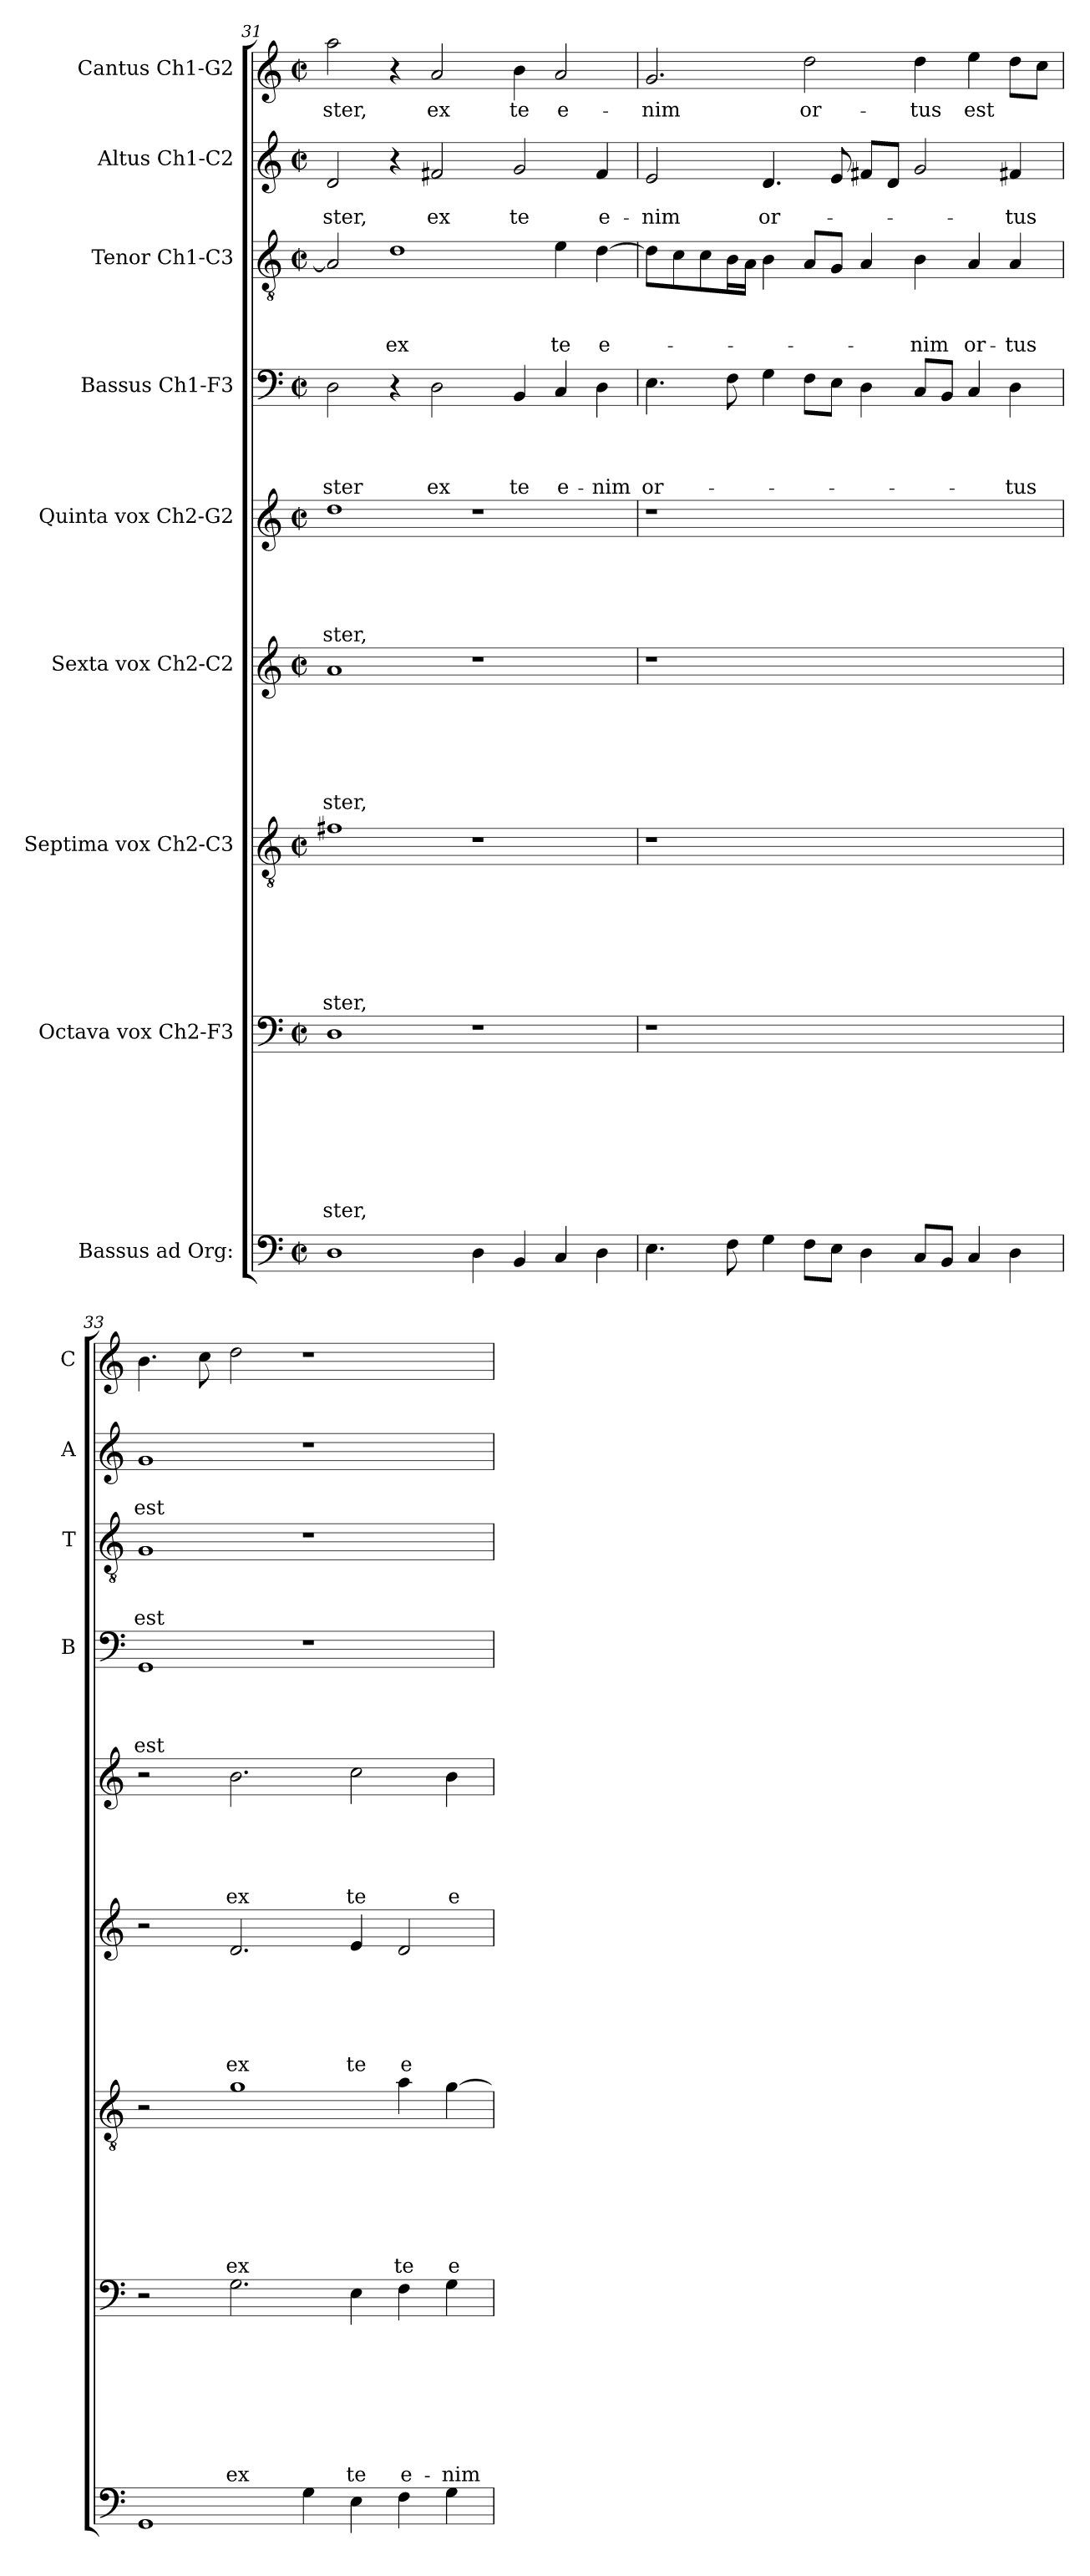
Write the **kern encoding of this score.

**kern	**kern	**text	**text	**text	**text	**text	**text	**text	**text	**kern	**text	**text	**text	**text	**text	**text	**text	**kern	**text	**text	**text	**text	**text	**text	**kern	**text	**text	**text	**text	**text	**kern	**text	**text	**text	**text	**kern	**text	**text	**text	**kern	**text	**text	**kern	**text
*part9	*part8	*part8	*part8	*part8	*part8	*part8	*part8	*part8	*part8	*part7	*part7	*part7	*part7	*part7	*part7	*part7	*part7	*part6	*part6	*part6	*part6	*part6	*part6	*part6	*part5	*part5	*part5	*part5	*part5	*part5	*part4	*part4	*part4	*part4	*part4	*part3	*part3	*part3	*part3	*part2	*part2	*part2	*part1	*part1
*staff9	*staff8	*staff8	*staff8	*staff8	*staff8	*staff8	*staff8	*staff8	*staff8	*staff7	*staff7	*staff7	*staff7	*staff7	*staff7	*staff7	*staff7	*staff6	*staff6	*staff6	*staff6	*staff6	*staff6	*staff6	*staff5	*staff5	*staff5	*staff5	*staff5	*staff5	*staff4	*staff4	*staff4	*staff4	*staff4	*staff3	*staff3	*staff3	*staff3	*staff2	*staff2	*staff2	*staff1	*staff1
*I"Bassus ad Org:	*I"Octava vox Ch2-F3	*	*	*	*	*	*	*	*	*I"Septima vox Ch2-C3	*	*	*	*	*	*	*	*I"Sexta vox Ch2-C2	*	*	*	*	*	*	*I"Quinta vox Ch2-G2	*	*	*	*	*	*I"Bassus Ch1-F3	*	*	*	*	*I"Tenor Ch1-C3	*	*	*	*I"Altus Ch1-C2	*	*	*I"Cantus Ch1-G2	*
*	*	*	*	*	*	*	*	*	*	*	*	*	*	*	*	*	*	*	*	*	*	*	*	*	*	*	*	*	*	*	*I'B	*	*	*	*	*I'T	*	*	*	*I'A	*	*	*I'C	*
*clefF4	*clefF4	*	*	*	*	*	*	*	*	*clefGv2	*	*	*	*	*	*	*	*clefG2	*	*	*	*	*	*	*clefG2	*	*	*	*	*	*clefF4	*	*	*	*	*clefGv2	*	*	*	*clefG2	*	*	*clefG2	*
*k[]	*k[]	*	*	*	*	*	*	*	*	*k[]	*	*	*	*	*	*	*	*k[]	*	*	*	*	*	*	*k[]	*	*	*	*	*	*k[]	*	*	*	*	*k[]	*	*	*	*k[]	*	*	*k[]	*
*C:	*C:	*	*	*	*	*	*	*	*	*C:	*	*	*	*	*	*	*	*C:	*	*	*	*	*	*	*C:	*	*	*	*	*	*C:	*	*	*	*	*C:	*	*	*	*C:	*	*	*C:	*
*M2/2	*M2/2	*	*	*	*	*	*	*	*	*M2/2	*	*	*	*	*	*	*	*M2/2	*	*	*	*	*	*	*M2/2	*	*	*	*	*	*M2/2	*	*	*	*	*M2/2	*	*	*	*M2/2	*	*	*M2/2	*
*met(c|)	*met(c|)	*	*	*	*	*	*	*	*	*met(c|)	*	*	*	*	*	*	*	*met(c|)	*	*	*	*	*	*	*met(c|)	*	*	*	*	*	*met(c|)	*	*	*	*	*met(c|)	*	*	*	*met(c|)	*	*	*met(c|)	*
=31	=31	=31	=31	=31	=31	=31	=31	=31	=31	=31	=31	=31	=31	=31	=31	=31	=31	=31	=31	=31	=31	=31	=31	=31	=31	=31	=31	=31	=31	=31	=31	=31	=31	=31	=31	=31	=31	=31	=31	=31	=31	=31	=31	=31
!	!	!	!	!	!	!	!	!	!LO:LY:b	!	!	!	!	!	!	!	!LO:LY:b	!	!	!	!	!	!	!LO:LY:b	!	!	!	!	!	!LO:LY:b	!	!	!	!	!LO:LY:b	!	!	!	!	!	!	!LO:LY:b	!	!LO:LY:b
1D	1D	.	.	.	.	.	.	.	-ster,	1f#X	.	.	.	.	.	.	-ster,	1a	.	.	.	.	.	-ster,	1dd	.	.	.	.	-ster,	2D\	.	.	.	-ster	2A/]	.	.	.	2d/	.	-ster,	2aa\	-ster,
!	!	!	!	!	!	!	!	!	!	!	!	!	!	!	!	!	!	!	!	!	!	!	!	!	!	!	!	!	!	!	!	!	!	!	!	!	!	!	!LO:LY:b	!	!	!	!	!
.	.	.	.	.	.	.	.	.	.	.	.	.	.	.	.	.	.	.	.	.	.	.	.	.	.	.	.	.	.	.	4r	.	.	.	.	1d	.	.	ex	4r	.	.	4r	.
!	!	!	!	!	!	!	!	!	!	!	!	!	!	!	!	!	!	!	!	!	!	!	!	!	!	!	!	!	!	!	!	!	!	!	!LO:LY:b	!	!	!	!	!	!	!LO:LY:b	!	!LO:LY:b
.	.	.	.	.	.	.	.	.	.	.	.	.	.	.	.	.	.	.	.	.	.	.	.	.	.	.	.	.	.	.	2D\	.	.	.	ex	.	.	.	.	2f#X/	.	ex	2a/	ex
4D\	1r	.	.	.	.	.	.	.	.	1r	.	.	.	.	.	.	.	1r	.	.	.	.	.	.	1r	.	.	.	.	.	.	.	.	.	.	.	.	.	.	.	.	.	.	.
!	!	!	!	!	!	!	!	!	!	!	!	!	!	!	!	!	!	!	!	!	!	!	!	!	!	!	!	!	!	!	!	!	!	!	!LO:LY:b	!	!	!	!	!	!	!LO:LY:b	!	!LO:LY:b
4BB/	.	.	.	.	.	.	.	.	.	.	.	.	.	.	.	.	.	.	.	.	.	.	.	.	.	.	.	.	.	.	4BB/	.	.	.	te	.	.	.	.	2g/	.	te	4b\	te
!	!	!	!	!	!	!	!	!	!	!	!	!	!	!	!	!	!	!	!	!	!	!	!	!	!	!	!	!	!	!	!	!	!	!	!LO:LY:b	!	!	!	!LO:LY:b	!	!	!	!	!LO:LY:b
4C/	.	.	.	.	.	.	.	.	.	.	.	.	.	.	.	.	.	.	.	.	.	.	.	.	.	.	.	.	.	.	4C/	.	.	.	e-	4e\	.	.	te	.	.	.	2a/	e-
!	!	!	!	!	!	!	!	!	!	!	!	!	!	!	!	!	!	!	!	!	!	!	!	!	!	!	!	!	!	!	!	!	!	!	!LO:LY:b	!	!	!	!LO:LY:b	!	!	!LO:LY:b	!	!
4D\	.	.	.	.	.	.	.	.	.	.	.	.	.	.	.	.	.	.	.	.	.	.	.	.	.	.	.	.	.	.	4D\	.	.	.	-nim	[4d\	.	.	e-	4f#/	.	e-	.	.
=32	=32	=32	=32	=32	=32	=32	=32	=32	=32	=32	=32	=32	=32	=32	=32	=32	=32	=32	=32	=32	=32	=32	=32	=32	=32	=32	=32	=32	=32	=32	=32	=32	=32	=32	=32	=32	=32	=32	=32	=32	=32	=32	=32	=32
!	!	!	!	!	!	!	!	!	!	!	!	!	!	!	!	!	!	!	!	!	!	!	!	!	!	!	!	!	!	!	!	!	!	!	!LO:LY:b	!	!	!	!	!	!	!LO:LY:b	!	!LO:LY:b
4.E\	1r	.	.	.	.	.	.	.	.	1r	.	.	.	.	.	.	.	1r	.	.	.	.	.	.	1r	.	.	.	.	.	4.E\	.	.	.	or-	8d\L]	.	.	.	2e/	.	-nim	2.g/	-nim
.	.	.	.	.	.	.	.	.	.	.	.	.	.	.	.	.	.	.	.	.	.	.	.	.	.	.	.	.	.	.	.	.	.	.	.	8c\	.	.	.	.	.	.	.	.
.	.	.	.	.	.	.	.	.	.	.	.	.	.	.	.	.	.	.	.	.	.	.	.	.	.	.	.	.	.	.	.	.	.	.	.	8c\	.	.	.	.	.	.	.	.
8F\	.	.	.	.	.	.	.	.	.	.	.	.	.	.	.	.	.	.	.	.	.	.	.	.	.	.	.	.	.	.	8F\	.	.	.	.	16B\L	.	.	.	.	.	.	.	.
.	.	.	.	.	.	.	.	.	.	.	.	.	.	.	.	.	.	.	.	.	.	.	.	.	.	.	.	.	.	.	.	.	.	.	.	16A\JJ	.	.	.	.	.	.	.	.
!	!	!	!	!	!	!	!	!	!	!	!	!	!	!	!	!	!	!	!	!	!	!	!	!	!	!	!	!	!	!	!	!	!	!	!	!	!	!	!	!	!	!LO:LY:b	!	!
4G\	.	.	.	.	.	.	.	.	.	.	.	.	.	.	.	.	.	.	.	.	.	.	.	.	.	.	.	.	.	.	4G\	.	.	.	.	4B\	.	.	.	4.d/	.	or-	.	.
!	!	!	!	!	!	!	!	!	!	!	!	!	!	!	!	!	!	!	!	!	!	!	!	!	!	!	!	!	!	!	!	!	!	!	!	!	!	!	!	!	!	!	!	!LO:LY:b
8F\L	.	.	.	.	.	.	.	.	.	.	.	.	.	.	.	.	.	.	.	.	.	.	.	.	.	.	.	.	.	.	8F\L	.	.	.	.	8A/L	.	.	.	.	.	.	2dd\	or-
8E\J	.	.	.	.	.	.	.	.	.	.	.	.	.	.	.	.	.	.	.	.	.	.	.	.	.	.	.	.	.	.	8E\J	.	.	.	.	8G/J	.	.	.	8e/	.	.	.	.
4D\	1ryy	.	.	.	.	.	.	.	.	1ryy	.	.	.	.	.	.	.	1ryy	.	.	.	.	.	.	1ryy	.	.	.	.	.	4D\	.	.	.	.	4A/	.	.	.	8f#/L	.	.	.	.
.	.	.	.	.	.	.	.	.	.	.	.	.	.	.	.	.	.	.	.	.	.	.	.	.	.	.	.	.	.	.	.	.	.	.	.	.	.	.	.	8d/J	.	.	.	.
!	!	!	!	!	!	!	!	!	!	!	!	!	!	!	!	!	!	!	!	!	!	!	!	!	!	!	!	!	!	!	!	!	!	!	!	!	!	!	!LO:LY:b	!	!	!	!	!LO:LY:b
8C/L	.	.	.	.	.	.	.	.	.	.	.	.	.	.	.	.	.	.	.	.	.	.	.	.	.	.	.	.	.	.	8C/L	.	.	.	.	4B\	.	.	-nim	2g/	.	.	4dd\	-tus
8BB/J	.	.	.	.	.	.	.	.	.	.	.	.	.	.	.	.	.	.	.	.	.	.	.	.	.	.	.	.	.	.	8BB/J	.	.	.	.	.	.	.	.	.	.	.	.	.
!	!	!	!	!	!	!	!	!	!	!	!	!	!	!	!	!	!	!	!	!	!	!	!	!	!	!	!	!	!	!	!	!	!	!	!	!	!	!	!LO:LY:b	!	!	!	!	!LO:LY:b
4C/	.	.	.	.	.	.	.	.	.	.	.	.	.	.	.	.	.	.	.	.	.	.	.	.	.	.	.	.	.	.	4C/	.	.	.	.	4A/	.	.	or-	.	.	.	4ee\	est
!	!	!	!	!	!	!	!	!	!	!	!	!	!	!	!	!	!	!	!	!	!	!	!	!	!	!	!	!	!	!	!	!	!	!	!LO:LY:b	!	!	!	!LO:LY:b	!	!	!LO:LY:b	!	!
4D\	.	.	.	.	.	.	.	.	.	.	.	.	.	.	.	.	.	.	.	.	.	.	.	.	.	.	.	.	.	.	4D\	.	.	.	-tus	4A/	.	.	-tus	4f#X/	.	-tus	8dd\L	.
.	.	.	.	.	.	.	.	.	.	.	.	.	.	.	.	.	.	.	.	.	.	.	.	.	.	.	.	.	.	.	.	.	.	.	.	.	.	.	.	.	.	.	8cc\J	.
!!LO:PB:g=z
=33	=33	=33	=33	=33	=33	=33	=33	=33	=33	=33	=33	=33	=33	=33	=33	=33	=33	=33	=33	=33	=33	=33	=33	=33	=33	=33	=33	=33	=33	=33	=33	=33	=33	=33	=33	=33	=33	=33	=33	=33	=33	=33	=33	=33
!	!	!	!	!	!	!	!	!	!	!	!	!	!	!	!	!	!	!	!	!	!	!	!	!	!	!	!	!	!	!	!	!	!	!	!LO:LY:b	!	!	!	!LO:LY:b	!	!	!LO:LY:b	!	!
1GG	2r	.	.	.	.	.	.	.	.	2r	.	.	.	.	.	.	.	2r	.	.	.	.	.	.	2r	.	.	.	.	.	1GG	.	.	.	est	1G	.	.	est	1g	.	est	4.b\	.
.	.	.	.	.	.	.	.	.	.	.	.	.	.	.	.	.	.	.	.	.	.	.	.	.	.	.	.	.	.	.	.	.	.	.	.	.	.	.	.	.	.	.	8cc\	.
!	!	!	!	!	!	!	!	!	!LO:LY:b	!	!	!	!	!	!	!	!LO:LY:b	!	!	!	!	!	!	!LO:LY:b	!	!	!	!	!	!LO:LY:b	!	!	!	!	!	!	!	!	!	!	!	!	!	!
.	2.G\	.	.	.	.	.	.	.	ex	1g	.	.	.	.	.	.	ex	2.d/	.	.	.	.	.	ex	2.b\	.	.	.	.	ex	.	.	.	.	.	.	.	.	.	.	.	.	2dd\	.
4G\	.	.	.	.	.	.	.	.	.	.	.	.	.	.	.	.	.	.	.	.	.	.	.	.	.	.	.	.	.	.	1r	.	.	.	.	1r	.	.	.	1r	.	.	1r	.
!	!	!	!	!	!	!	!	!	!LO:LY:b	!	!	!	!	!	!	!	!	!	!	!	!	!	!	!LO:LY:b	!	!	!	!	!	!LO:LY:b	!	!	!	!	!	!	!	!	!	!	!	!	!	!
4E\	4E\	.	.	.	.	.	.	.	te	.	.	.	.	.	.	.	.	4e/	.	.	.	.	.	te	2cc\	.	.	.	.	te	.	.	.	.	.	.	.	.	.	.	.	.	.	.
!	!	!	!	!	!	!	!	!	!LO:LY:b	!	!	!	!	!	!	!	!LO:LY:b	!	!	!	!	!	!	!LO:LY:b	!	!	!	!	!	!	!	!	!	!	!	!	!	!	!	!	!	!	!	!
4F\	4F\	.	.	.	.	.	.	.	e-	4a\	.	.	.	.	.	.	te	2d/	.	.	.	.	.	e-	.	.	.	.	.	.	.	.	.	.	.	.	.	.	.	.	.	.	.	.
!	!	!	!	!	!	!	!	!	!LO:LY:b	!	!	!	!	!	!	!	!LO:LY:b	!	!	!	!	!	!	!	!	!	!	!	!	!LO:LY:b	!	!	!	!	!	!	!	!	!	!	!	!	!	!
4G\	4G\	.	.	.	.	.	.	.	-nim	[4g\	.	.	.	.	.	.	e-	.	.	.	.	.	.	.	4b\	.	.	.	.	e-	.	.	.	.	.	.	.	.	.	.	.	.	.	.
=	=	=	=	=	=	=	=	=	=	=	=	=	=	=	=	=	=	=	=	=	=	=	=	=	=	=	=	=	=	=	=	=	=	=	=	=	=	=	=	=	=	=	=	=
*-	*-	*-	*-	*-	*-	*-	*-	*-	*-	*-	*-	*-	*-	*-	*-	*-	*-	*-	*-	*-	*-	*-	*-	*-	*-	*-	*-	*-	*-	*-	*-	*-	*-	*-	*-	*-	*-	*-	*-	*-	*-	*-	*-	*-
